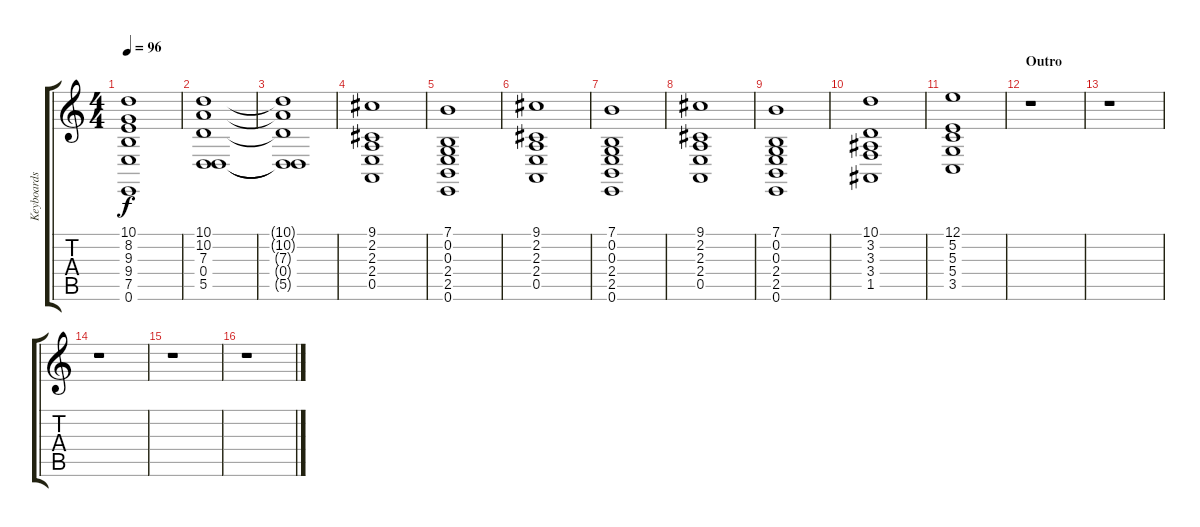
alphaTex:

\track ("Keyboards" "Keyboards") {instrument pad2warm}
\staff {score tabs}
\tuning (E4 B3 G3 D3 A2 E2) {hide}
\ts (4 4)
\tempo 96
\clef g2
\ks c
(10.1 8.2 9.3 9.4 7.5 0.6).1{dy f} |
(10.1 10.2 7.3 0.4 5.5).1 |
(10.1{t} 10.2{t} 7.3{t} 0.4{t} 5.5{t}).1 |
(9.1 2.2 2.3 2.4 0.5).1 |
(7.1 0.2 0.3 2.4 2.5 0.6).1 |
(9.1 2.2 2.3 2.4 0.5).1 |
(7.1 0.2 0.3 2.4 2.5 0.6).1 |
(9.1 2.2 2.3 2.4 0.5).1 |
(7.1 0.2 0.3 2.4 2.5 0.6).1 |
(10.1 3.2 3.3 3.4 1.5).1 |
(12.1 5.2 5.3 5.4 3.5).1 |
\section ("" "Outro")
r.1 |
r.1 |
r.1 |
r.1 |
r.1
